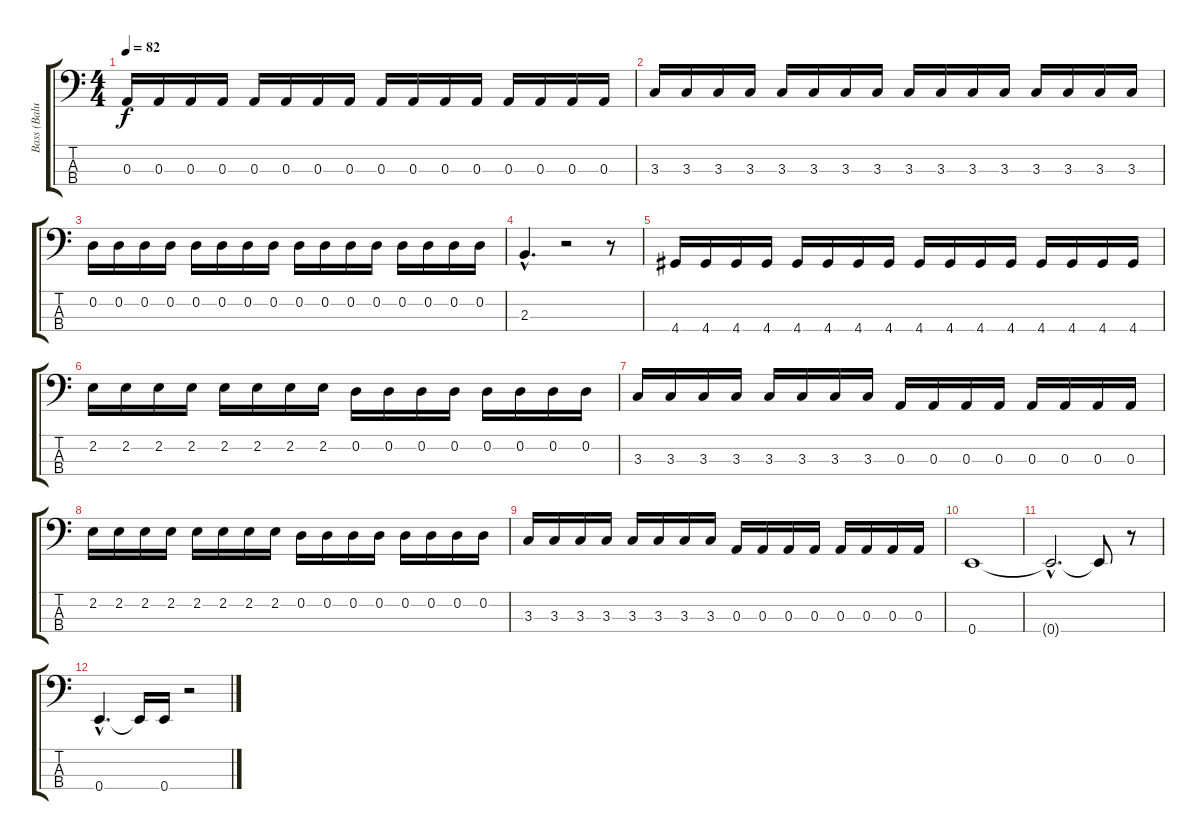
\track ("Bass (Balu)" "Bass (Balu") {instrument electricbasspick}
\staff {score tabs}
\tuning (G2 D2 A1 E1) {hide}
\ts (4 4)
\tempo 82
\clef f4
\ks c
0.3.16{dy f} 0.3.16 0.3.16 0.3.16 0.3.16 0.3.16 0.3.16 0.3.16 0.3.16 0.3.16 0.3.16 0.3.16 0.3.16 0.3.16 0.3.16 0.3.16 |
3.3.16 3.3.16 3.3.16 3.3.16 3.3.16 3.3.16 3.3.16 3.3.16 3.3.16 3.3.16 3.3.16 3.3.16 3.3.16 3.3.16 3.3.16 3.3.16 |
0.2.16 0.2.16 0.2.16 0.2.16 0.2.16 0.2.16 0.2.16 0.2.16 0.2.16 0.2.16 0.2.16 0.2.16 0.2.16 0.2.16 0.2.16 0.2.16 |
2.3{hac}.4{d} r.2 r.8 |
4.4.16 4.4.16 4.4.16 4.4.16 4.4.16 4.4.16 4.4.16 4.4.16 4.4.16 4.4.16 4.4.16 4.4.16 4.4.16 4.4.16 4.4.16 4.4.16 |
2.2.16 2.2.16 2.2.16 2.2.16 2.2.16 2.2.16 2.2.16 2.2.16 0.2.16 0.2.16 0.2.16 0.2.16 0.2.16 0.2.16 0.2.16 0.2.16 |
3.3.16 3.3.16 3.3.16 3.3.16 3.3.16 3.3.16 3.3.16 3.3.16 0.3.16 0.3.16 0.3.16 0.3.16 0.3.16 0.3.16 0.3.16 0.3.16 |
2.2.16 2.2.16 2.2.16 2.2.16 2.2.16 2.2.16 2.2.16 2.2.16 0.2.16 0.2.16 0.2.16 0.2.16 0.2.16 0.2.16 0.2.16 0.2.16 |
3.3.16 3.3.16 3.3.16 3.3.16 3.3.16 3.3.16 3.3.16 3.3.16 0.3.16 0.3.16 0.3.16 0.3.16 0.3.16 0.3.16 0.3.16 0.3.16 |
0.4.1 |
0.4{hac t}.2{d} 0.4{t}.8 r.8 |
0.4{hac}.4{d} 0.4{t}.16 0.4.16 r.2
